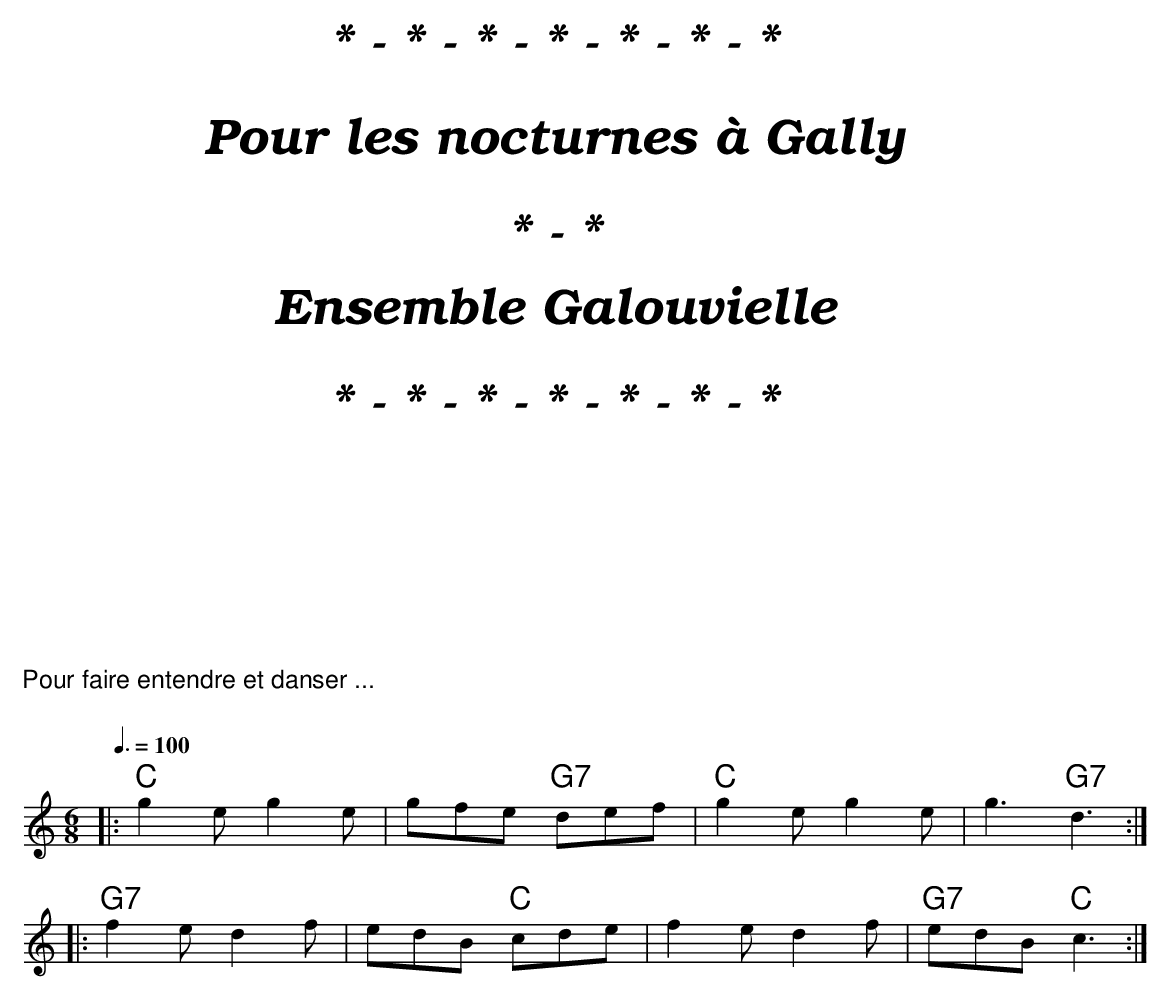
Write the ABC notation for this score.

X:1
T:Maraîchine 1 (1 x)
M:6/8
L:1/4
Q:3/8=100
K:C
|:"C"ge/2ge/2 | g/2f/2e/2 "G7"d/2e/2f/2 | "C"ge/2ge/2 | g3/2"G7"d3/2:|
|:"G7"fe/2df/2 | e/2d/2B/2 "C"c/2d/2e/2 | fe/2df/2 | "G7"e/2d/2B/2"C"c3/2:|
